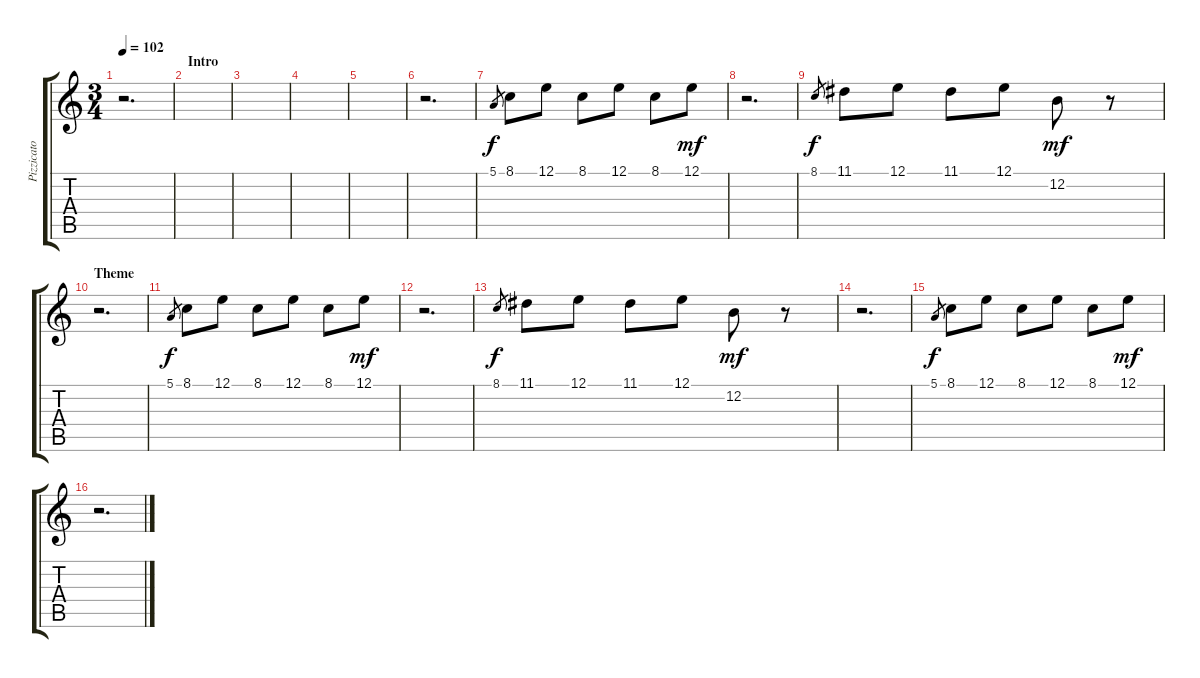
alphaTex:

\track ("Pizzicato (answers fills)" "Pizzicato ") {instrument pizzicatostrings}
\staff {score tabs}
\tuning (E4 B3 G3 D3 A2 E2) {hide}
\ts (3 4)
\tempo 102
\clef g2
\ks c
r.2{d dy f instrument pizzicatostrings} |
\section ("" "Intro")
|
|
|
|
r.2{d} |
5.1.8{gr} 8.1.8 12.1.8 8.1.8 12.1.8 8.1.8 12.1.8{dy mf} |
r.2{d} |
8.1.8{gr dy f} 11.1.8 12.1.8 11.1.8 12.1.8 12.2.8{dy mf} r.8 |
\section ("" "Theme")
r.2{d} |
5.1.8{gr dy f} 8.1.8 12.1.8 8.1.8 12.1.8 8.1.8 12.1.8{dy mf} |
r.2{d} |
8.1.8{gr dy f} 11.1.8 12.1.8 11.1.8 12.1.8 12.2.8{dy mf} r.8 |
r.2{d} |
5.1.8{gr dy f} 8.1.8 12.1.8 8.1.8 12.1.8 8.1.8 12.1.8{dy mf} |
r.2{d}
